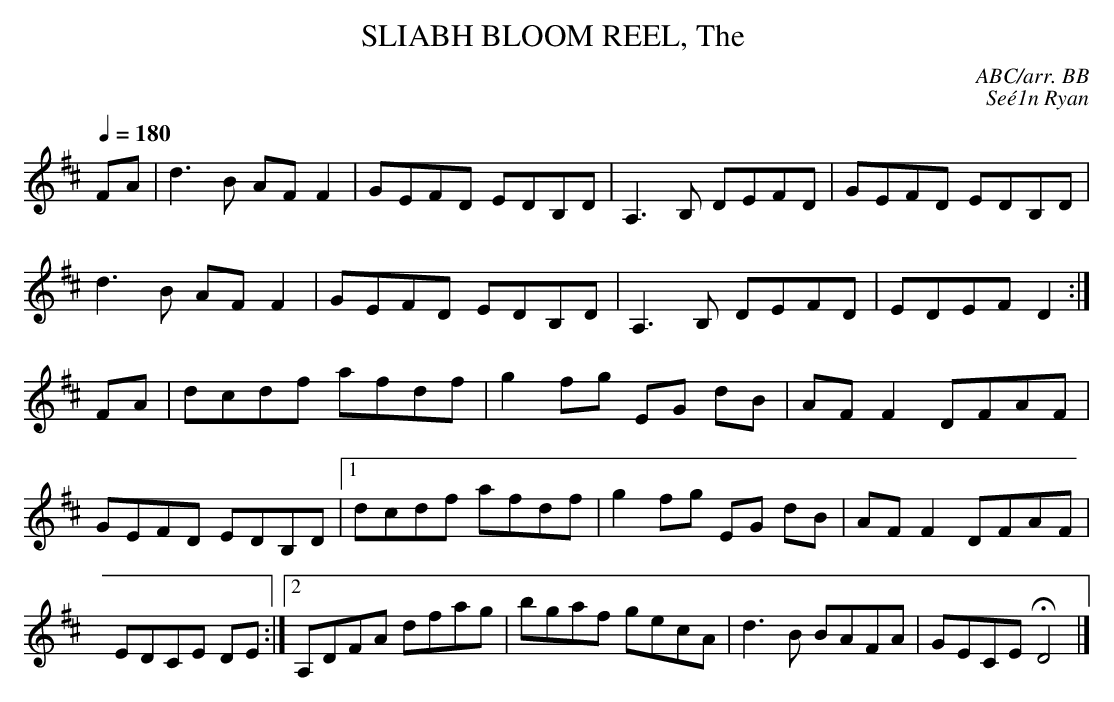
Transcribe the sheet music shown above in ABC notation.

X:1
T:SLIABH BLOOM REEL, The \
C:ABC/arr. BB\
C:Se\'e1n Ryan\
Q:1/4=180\
L:1/8\
M:C\
K:D\
FA|d3B AFF2|GEFD EDB,D|A,3B, DEFD|GEFD EDB,D|\
d3B AFF2|GEFD EDB,D|A,3B, DEFD|EDEF D2:|\
FA|dcdf afdf|g2fg EG dB|AFF2 DFAF|GEFD EDB,D|\
[1 dcdf afdf|g2fg EG dB|AFF2 DFAF|EDCE DE:|\
[2 A,DFA dfag|bgaf gecA|d3B BAFA|GECE HD4|]\
\
\
